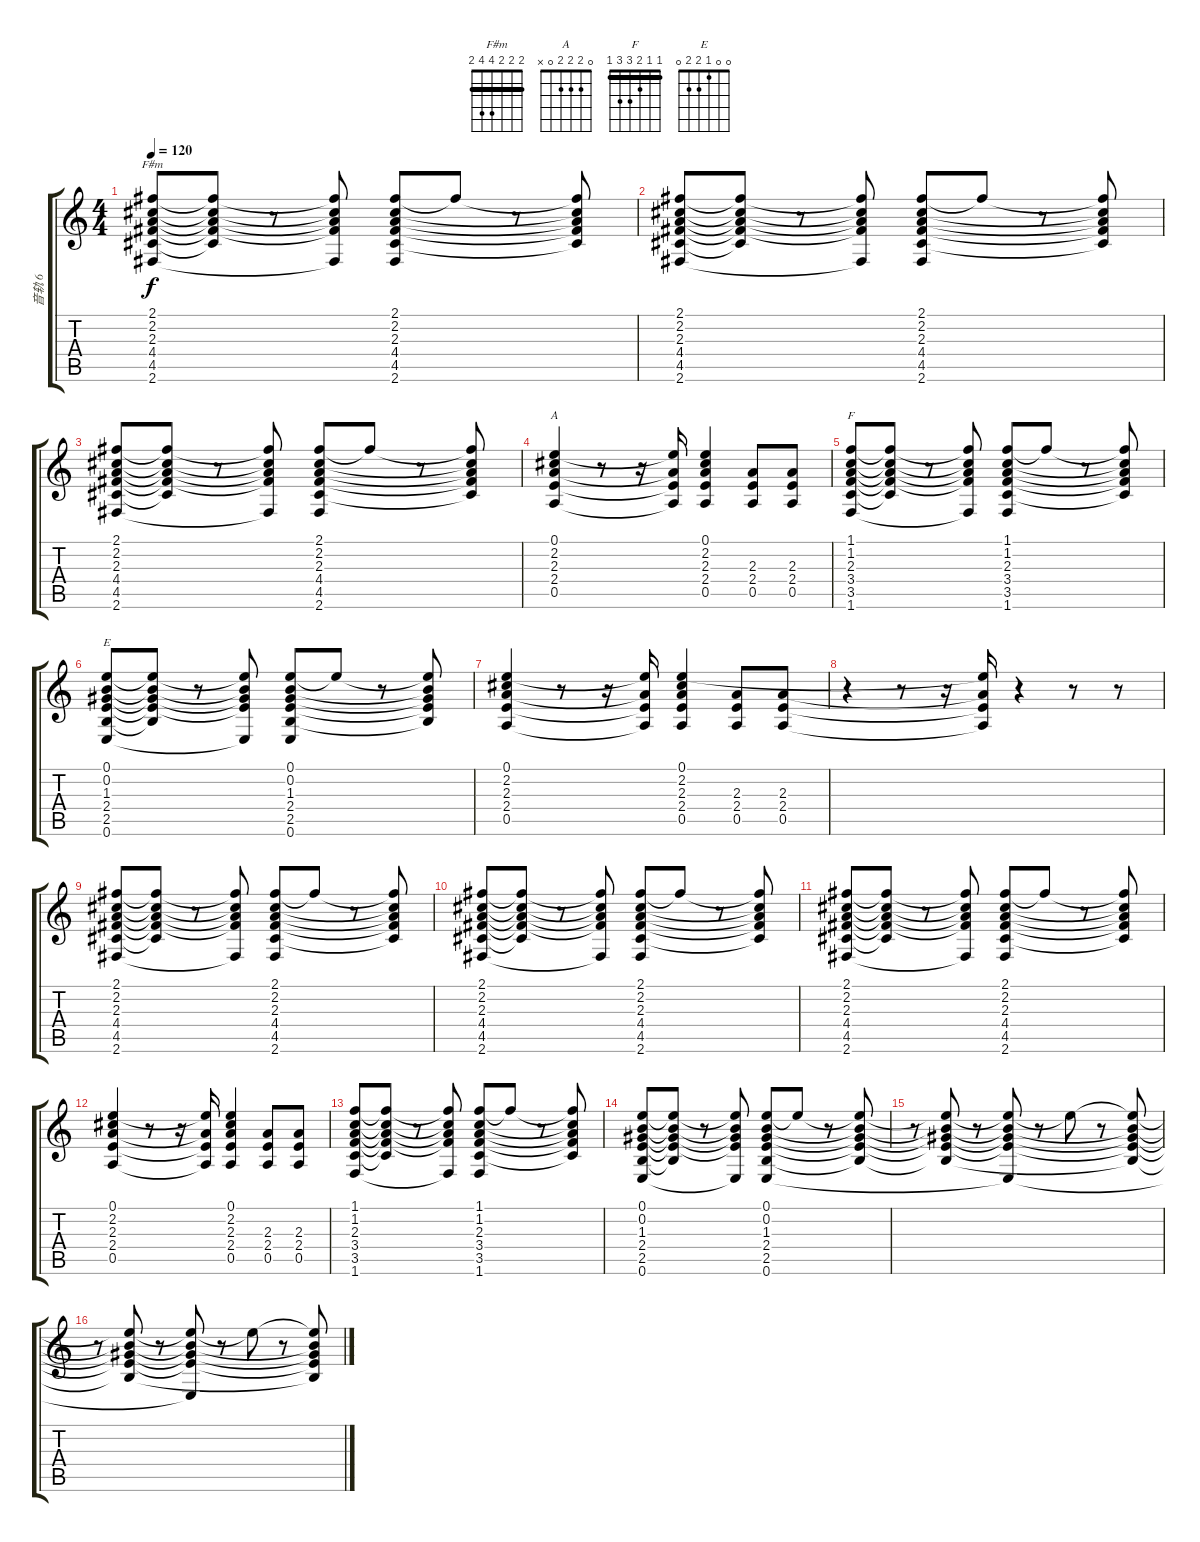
\track ("音轨 6" "音轨 6") {instrument acousticguitarsteel}
\staff {score tabs}
\tuning (E4 B3 G3 D3 A2 E2) {hide}
\chord ("F#m" 2 2 2 4 4 2) {barre 2}
\chord ("A" 0 2 2 2 0 x)
\chord ("F" 1 1 2 3 3 1) {barre 1}
\chord ("E" 0 0 1 2 2 0)
\ts (4 4)
\tempo 120
\clef g2
\ks c
(2.1 2.2 2.3 4.4 4.5 2.6).8{ch "F#m" dy f} (2.1{t} 2.2{t} 2.3{t} 4.4{t} 4.5{t}).8 r.8 (2.1{t} 2.2{t} 2.3{t} 4.4{t} 2.6{t}).8 (2.1 2.2 2.3 4.4 4.5 2.6).8 2.1{t}.8 r.8 (2.1{t} 2.2{t} 2.3{t} 4.4{t} 4.5{t}).8 |
(2.1 2.2 2.3 4.4 4.5 2.6).8 (2.1{t} 2.2{t} 2.3{t} 4.4{t} 4.5{t}).8 r.8 (2.1{t} 2.2{t} 2.3{t} 4.4{t} 2.6{t}).8 (2.1 2.2 2.3 4.4 4.5 2.6).8 2.1{t}.8 r.8 (2.1{t} 2.2{t} 2.3{t} 4.4{t} 4.5{t}).8 |
(2.1 2.2 2.3 4.4 4.5 2.6).8 (2.1{t} 2.2{t} 2.3{t} 4.4{t} 4.5{t}).8 r.8 (2.1{t} 2.2{t} 2.3{t} 4.4{t} 2.6{t}).8 (2.1 2.2 2.3 4.4 4.5 2.6).8 2.1{t}.8 r.8 (2.1{t} 2.2{t} 2.3{t} 4.4{t} 4.5{t}).8 |
(0.1 2.2 2.3 2.4 0.5).4{ch "A"} r.8 r.16 (0.1{t} 2.3{t} 2.4{t} 0.5{t}).16 (0.1 2.2 2.3 2.4 0.5).4 (2.3 2.4 0.5).8 (2.3 2.4 0.5).8 |
(1.1 1.2 2.3 3.4 3.5 1.6).8{ch "F"} (1.1{t} 1.2{t} 2.3{t} 3.4{t} 3.5{t}).8 r.8 (1.1{t} 1.2{t} 2.3{t} 3.4{t} 1.6{t}).8 (1.1 1.2 2.3 3.4 3.5 1.6).8 1.1{t}.8 r.8 (1.1{t} 1.2{t} 2.3{t} 3.4{t} 3.5{t}).8 |
(0.1 0.2 1.3 2.4 2.5 0.6).8{ch "E"} (0.1{t} 0.2{t} 1.3{t} 2.4{t} 2.5{t}).8 r.8 (0.1{t} 0.2{t} 1.3{t} 2.4{t} 0.6{t}).8 (0.1 0.2 1.3 2.4 2.5 0.6).8 0.1{t}.8 r.8 (0.1{t} 0.2{t} 1.3{t} 2.4{t} 2.5{t}).8 |
(0.1 2.2 2.3 2.4 0.5).4 r.8 r.16 (0.1{t} 2.3{t} 2.4{t} 0.5{t}).16 (0.1 2.2 2.3 2.4 0.5).4 (2.3 2.4 0.5).8 (2.3 2.4 0.5).8 |
r.4 r.8 r.16 (0.1{t} 2.3{t} 2.4{t} 0.5{t}).16 r.4 r.8 r.8 |
(2.1 2.2 2.3 4.4 4.5 2.6).8 (2.1{t} 2.2{t} 2.3{t} 4.4{t} 4.5{t}).8 r.8 (2.1{t} 2.2{t} 2.3{t} 4.4{t} 2.6{t}).8 (2.1 2.2 2.3 4.4 4.5 2.6).8 2.1{t}.8 r.8 (2.1{t} 2.2{t} 2.3{t} 4.4{t} 4.5{t}).8 |
(2.1 2.2 2.3 4.4 4.5 2.6).8 (2.1{t} 2.2{t} 2.3{t} 4.4{t} 4.5{t}).8 r.8 (2.1{t} 2.2{t} 2.3{t} 4.4{t} 2.6{t}).8 (2.1 2.2 2.3 4.4 4.5 2.6).8 2.1{t}.8 r.8 (2.1{t} 2.2{t} 2.3{t} 4.4{t} 4.5{t}).8 |
(2.1 2.2 2.3 4.4 4.5 2.6).8 (2.1{t} 2.2{t} 2.3{t} 4.4{t} 4.5{t}).8 r.8 (2.1{t} 2.2{t} 2.3{t} 4.4{t} 2.6{t}).8 (2.1 2.2 2.3 4.4 4.5 2.6).8 2.1{t}.8 r.8 (2.1{t} 2.2{t} 2.3{t} 4.4{t} 4.5{t}).8 |
(0.1 2.2 2.3 2.4 0.5).4 r.8 r.16 (0.1{t} 2.3{t} 2.4{t} 0.5{t}).16 (0.1 2.2 2.3 2.4 0.5).4 (2.3 2.4 0.5).8 (2.3 2.4 0.5).8 |
(1.1 1.2 2.3 3.4 3.5 1.6).8 (1.1{t} 1.2{t} 2.3{t} 3.4{t} 3.5{t}).8 r.8 (1.1{t} 1.2{t} 2.3{t} 3.4{t} 1.6{t}).8 (1.1 1.2 2.3 3.4 3.5 1.6).8 1.1{t}.8 r.8 (1.1{t} 1.2{t} 2.3{t} 3.4{t} 3.5{t}).8 |
(0.1 0.2 1.3 2.4 2.5 0.6).8 (0.1{t} 0.2{t} 1.3{t} 2.4{t} 2.5{t}).8 r.8 (0.1{t} 0.2{t} 1.3{t} 2.4{t} 0.6{t}).8 (0.1 0.2 1.3 2.4 2.5 0.6).8 0.1{t}.8 r.8 (0.1{t} 0.2{t} 1.3{t} 2.4{t} 2.5{t}).8 |
r.8 (0.1{t} 0.2{t} 1.3{t} 2.4{t} 2.5{t}).8 r.8 (0.1{t} 0.2{t} 1.3{t} 2.4{t} 0.6{t}).8 r.8 0.1{t}.8 r.8 (0.1{t} 0.2{t} 1.3{t} 2.4{t} 2.5{t}).8 |
r.8 (0.1{t} 0.2{t} 1.3{t} 2.4{t} 2.5{t}).8 r.8 (0.1{t} 0.2{t} 1.3{t} 2.4{t} 0.6{t}).8 r.8 0.1{t}.8 r.8 (0.1{t} 0.2{t} 1.3{t} 2.4{t} 2.5{t}).8
